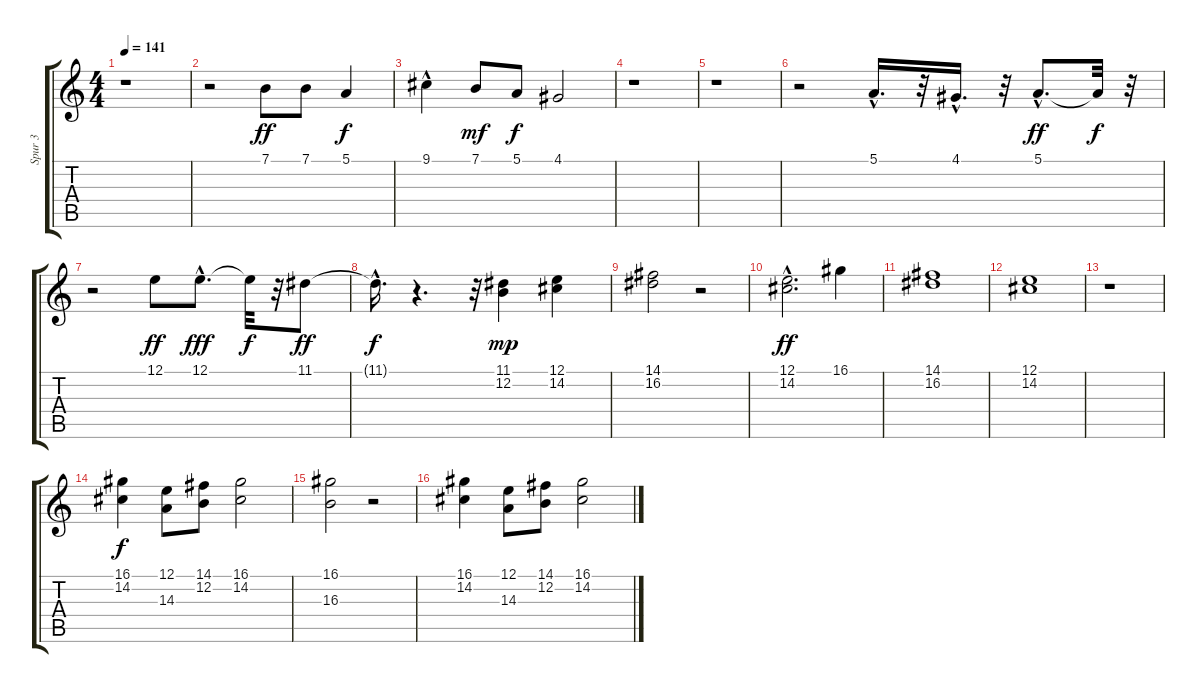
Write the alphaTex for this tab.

\track ("Spur 3" "Spur 3") {instrument tremolostrings}
\staff {score tabs}
\tuning (E4 B3 G3 D3 A2 E2) {hide}
\ts (4 4)
\tempo 141
\clef g2
\ks c
r.1{dy ff} |
r.2 7.1.8{instrument tremolostrings} 7.1.8 5.1.4{dy f} |
9.1{hac}.4 7.1.8{dy mf} 5.1.8{dy f} 4.1.2 |
r.1 |
r.1 |
r.2 5.1{hac}.16{d} r.32 4.1{hac}.16{d} r.32 5.1{hac}.8{d dy ff} 5.1{t}.32{dy f} r.32 |
r.2 12.1.8{dy ff} 12.1{hac}.8{d dy fff} 12.1{t}.32{dy f} r.32 11.1.8{dy ff} |
11.1{hac t}.16{d dy f} r.4{d} r.32 (11.1 12.2).4{dy mp} (12.1 14.2).4 |
(14.1 16.2).2 r.2 |
(12.1{hac} 14.2{hac}).2{d dy ff instrument synthvoice} 16.1.4 |
(14.1 16.2).1 |
(12.1 14.2).1 |
r.1 |
(16.1 14.2).4{dy f} (12.1 14.3).8 (14.1 12.2).8 (16.1 14.2).2 |
(16.1 16.3).2 r.2 |
(16.1 14.2).4 (12.1 14.3).8 (14.1 12.2).8 (16.1 14.2).2
